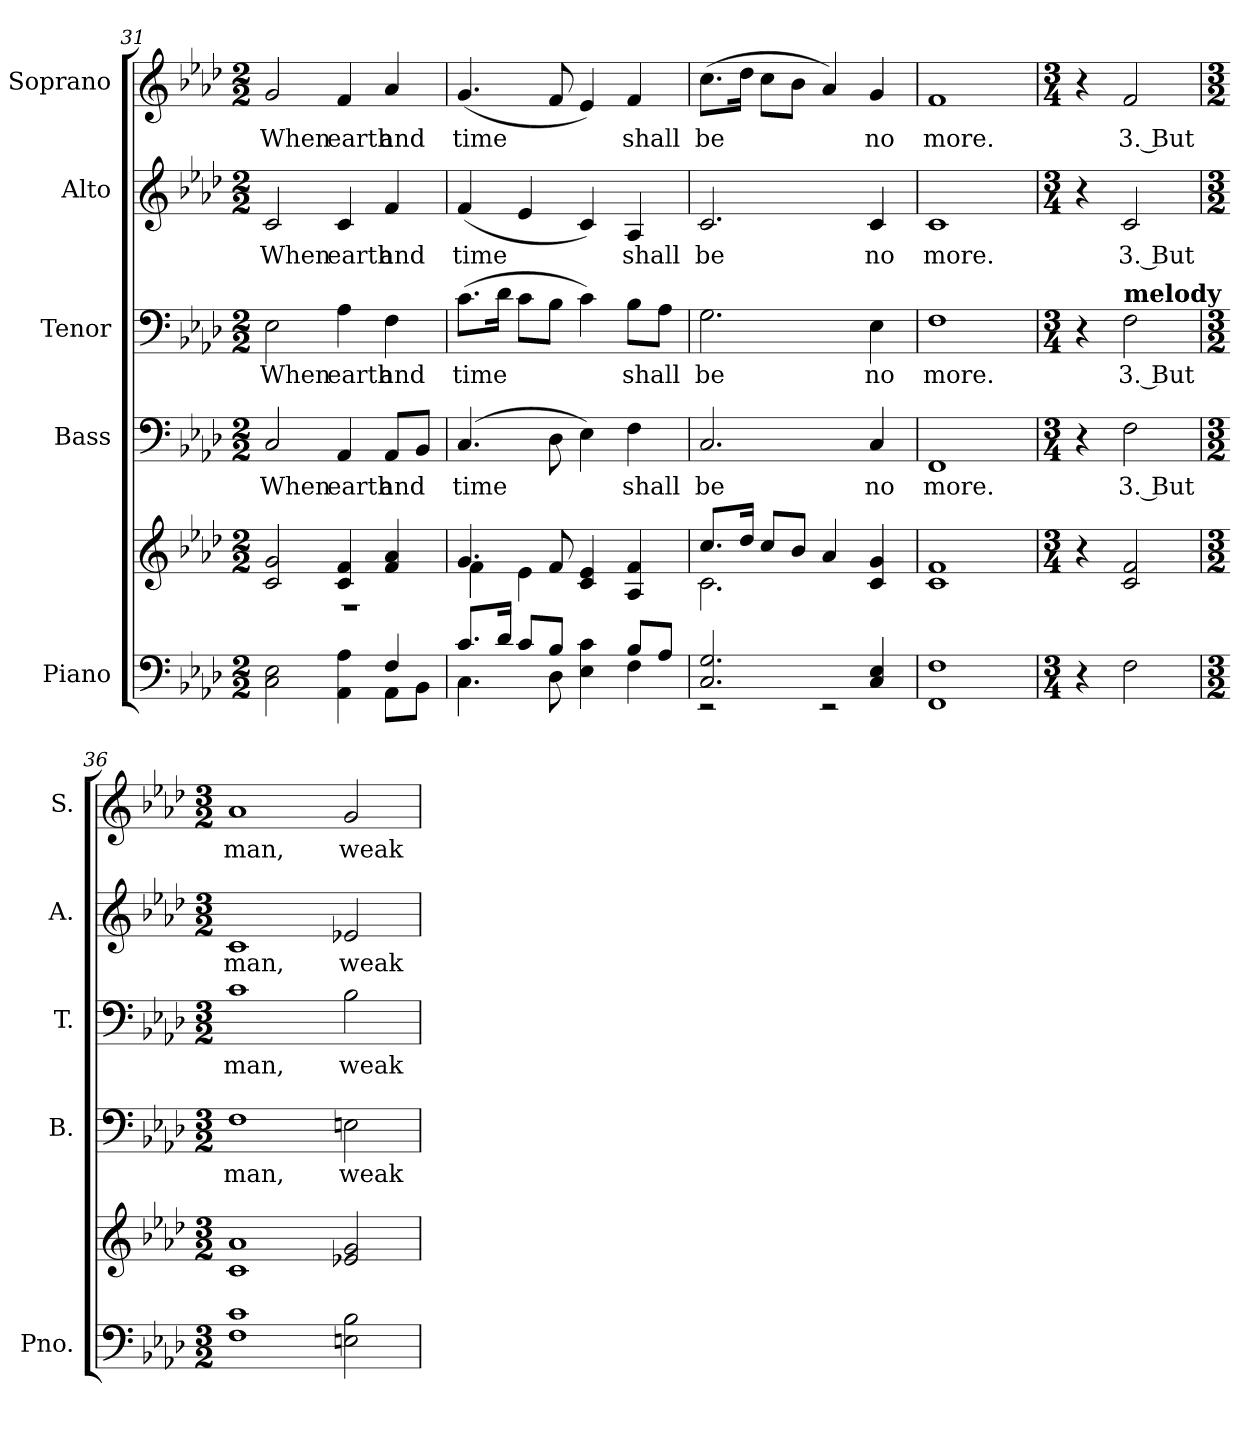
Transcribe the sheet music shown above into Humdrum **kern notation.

**kern	**kern	**kern	**text	**kern	**text	**kern	**text	**kern	**text
*part5	*part5	*part4	*part4	*part3	*part3	*part2	*part2	*part1	*part1
*staff6	*staff5	*staff4	*staff4	*staff3	*staff3	*staff2	*staff2	*staff1	*staff1
*I"Piano	*	*I"Bass	*	*I"Tenor	*	*I"Alto	*	*I"Soprano	*
*I'Pno.	*	*I'B.	*	*I'T.	*	*I'A.	*	*I'S.	*
!!LO:PB:g=z
*clefF4	*clefG2	*clefF4	*	*clefF4	*	*clefG2	*	*clefG2	*
*k[b-e-a-d-]	*k[b-e-a-d-]	*k[b-e-a-d-]	*	*k[b-e-a-d-]	*	*k[b-e-a-d-]	*	*k[b-e-a-d-]	*
*A-:	*A-:	*A-:	*	*A-:	*	*A-:	*	*A-:	*
*M2/2	*M2/2	*M2/2	*	*M2/2	*	*M2/2	*	*M2/2	*
=31	=31	=31	=31	=31	=31	=31	=31	=31	=31
*^	*^	*	*	*	*	*	*	*	*
!	!	!	!	!	!LO:LY:b:color=#000000	!	!	!	!	!	!
!	!	!	!	!	!	!	!LO:LY:b:color=#000000	!	!	!	!
!	!	!	!	!	!	!	!	!	!LO:LY:b:color=#000000	!	!
!	!	!	!	!	!	!	!	!	!	!	!LO:LY:b:color=#000000
2Ci\ 2E-i	2ryy	2ci/ 2gi	1r	2Ci/	When	2E-i\	When	2ci/	When	2gi/	When
!	!	!	!	!	!LO:LY:b:color=#000000	!	!	!	!	!	!
!	!	!	!	!	!	!	!LO:LY:b:color=#000000	!	!	!	!
!	!	!	!	!	!	!	!	!	!LO:LY:b:color=#000000	!	!
!	!	!	!	!	!	!	!	!	!	!	!LO:LY:b:color=#000000
4AA-i\ 4A-i	4ryy	4ci/ 4fi	.	4AA-i/	earth	4A-i\	earth	4ci/	earth	4fi/	earth
!	!	!	!	!	!LO:LY:b:color=#000000	!	!	!	!	!	!
!	!	!	!	!	!	!	!LO:LY:b:color=#000000	!	!	!	!
!	!	!	!	!	!	!	!	!	!LO:LY:b:color=#000000	!	!
!	!	!	!	!	!	!	!	!	!	!	!LO:LY:b:color=#000000
4Fi/	8AA-i\L	4fi/ 4a-i	.	8AA-i/L	and	4Fi\	and	4fi/	and	4a-i/	and
.	8BB-i\J	.	.	8BB-i/J	.	.	.	.	.	.	.
=32	=32	=32	=32	=32	=32	=32	=32	=32	=32	=32	=32
!	!	!	!	!	!LO:LY:b:color=#000000	!	!	!	!	!	!
!	!	!	!	!	!	!	!LO:LY:b:color=#000000	!	!	!	!
!	!	!	!	!	!	!	!	!	!LO:LY:b:color=#000000	!	!
!	!	!	!	!	!	!	!	!	!	!	!LO:LY:b:color=#000000
8.ci/L	4.Ci\	4.gi/	4fi\	(4.Ci/	time	(8.ci\L	time	(4fi/	time	(4.gi/	time
16d-i/Jk	.	.	.	.	.	16d-i\Jk	.	.	.	.	.
8ci/L	.	.	4e-i\	.	.	8ci\L	.	4e-i/	.	.	.
8B-i/J	8D-i\	8fi/	.	8D-i\	.	8B-i\J	.	.	.	8fi/	.
4E-i\ 4ci	4ryy	4ci/ 4e-i	2ryy	4E-i\)	.	4ci\)	.	4ci/)	.	4e-i/)	.
!	!	!	!	!	!LO:LY:b:color=#000000	!	!	!	!	!	!
!	!	!	!	!	!	!	!LO:LY:b:color=#000000	!	!	!	!
!	!	!	!	!	!	!	!	!	!LO:LY:b:color=#000000	!	!
!	!	!	!	!	!	!	!	!	!	!	!LO:LY:b:color=#000000
8B-i/L	4Fi\	4A-i/ 4fi	.	4Fi\	shall	8B-i\L	shall	4A-i/	shall	4fi/	shall
8A-i/J	.	.	.	.	.	8A-i\J	.	.	.	.	.
=33	=33	=33	=33	=33	=33	=33	=33	=33	=33	=33	=33
!	!	!	!	!	!LO:LY:b:color=#000000	!	!	!	!	!	!
!	!	!	!	!	!	!	!LO:LY:b:color=#000000	!	!	!	!
!	!	!	!	!	!	!	!	!	!LO:LY:b:color=#000000	!	!
!	!	!	!	!	!	!	!	!	!	!	!LO:LY:b:color=#000000
2.Ci/ 2.Gi	2r	8.cci/L	2.ci\	2.Ci/	be	2.Gi\	be	2.ci/	be	(8.cci\L	be
.	.	16dd-i/Jk	.	.	.	.	.	.	.	16dd-i\Jk	.
.	.	8cci/L	.	.	.	.	.	.	.	8cci\L	.
.	.	8b-i/J	.	.	.	.	.	.	.	8b-i\J	.
.	2r	4a-i/	.	.	.	.	.	.	.	4a-i/)	.
!	!	!	!	!	!LO:LY:b:color=#000000	!	!	!	!	!	!
!	!	!	!	!	!	!	!LO:LY:b:color=#000000	!	!	!	!
!	!	!	!	!	!	!	!	!	!LO:LY:b:color=#000000	!	!
!	!	!	!	!	!	!	!	!	!	!	!LO:LY:b:color=#000000
4Ci/ 4E-i	.	4ci/ 4gi	4ryy	4Ci/	no	4E-i\	no	4ci/	no	4gi/	no
*v	*v	*	*	*	*	*	*	*	*	*	*
*	*v	*v	*	*	*	*	*	*	*	*
=34	=34	=34	=34	=34	=34	=34	=34	=34	=34
*	*^	*	*	*	*	*	*	*	*
!	!	!	!	!LO:LY:b:color=#000000	!	!	!	!	!	!
*	*v	*v	*	*	*	*	*	*	*	*
*	*^	*	*	*	*	*	*	*	*
!	!	!	!	!	!	!LO:LY:b:color=#000000	!	!	!	!
*	*v	*v	*	*	*	*	*	*	*	*
*	*^	*	*	*	*	*	*	*	*
!	!	!	!	!	!	!	!	!LO:LY:b:color=#000000	!	!
*	*v	*v	*	*	*	*	*	*	*	*
*	*^	*	*	*	*	*	*	*	*
!	!	!	!	!	!	!	!	!	!	!LO:LY:b:color=#000000
*	*v	*v	*	*	*	*	*	*	*	*
1FFi 1Fi	1ci 1fi	1FFi	more.	1Fi	more.	1ci	more.	1fi	more.
!!LO:PB:g=z
=35	=35	=35	=35	=35	=35	=35	=35	=35	=35
*M3/4	*M3/4	*M3/4	*	*M3/4	*	*M3/4	*	*M3/4	*
4r	4r	4r	.	4r	.	4r	.	4r	.
!	!	!	!LO:LY:b:color=#000000	!	!	!	!	!	!
!	!	!	!	!	!LO:LY:b:color=#000000	!	!	!	!
!	!	!	!	!	!	!	!LO:LY:b:color=#000000	!	!
!	!	!	!	!LO:TX:a:B:t=melody	!	!	!	!	!
!	!	!	!	!	!	!	!	!	!LO:LY:b:color=#000000
2Fi\	2ci/ 2fi	2Fi\	3. But	2Fi\	3. But	2ci/	3. But	2fi/	3. But
=36	=36	=36	=36	=36	=36	=36	=36	=36	=36
*M3/2	*M3/2	*M3/2	*	*M3/2	*	*M3/2	*	*M3/2	*
!	!	!	!LO:LY:b:color=#000000	!	!	!	!	!	!
!	!	!	!	!	!LO:LY:b:color=#000000	!	!	!	!
!	!	!	!	!	!	!	!LO:LY:b:color=#000000	!	!
!	!	!	!	!	!	!	!	!	!LO:LY:b:color=#000000
1Fi 1ci	1ci 1a-i	1Fi	man,	1ci	man,	1ci	man,	1a-i	man,
!	!	!	!LO:LY:b:color=#000000	!	!	!	!	!	!
!	!	!	!	!	!LO:LY:b:color=#000000	!	!	!	!
!	!	!	!	!	!	!	!LO:LY:b:color=#000000	!	!
!	!	!	!	!	!	!	!	!	!LO:LY:b:color=#000000
2Eni\ 2B-i	2e-Xi/ 2gi	2Eni\	weak	2B-i\	weak	2e-Xi/	weak	2gi/	weak
=	=	=	=	=	=	=	=	=	=
*-	*-	*-	*-	*-	*-	*-	*-	*-	*-
